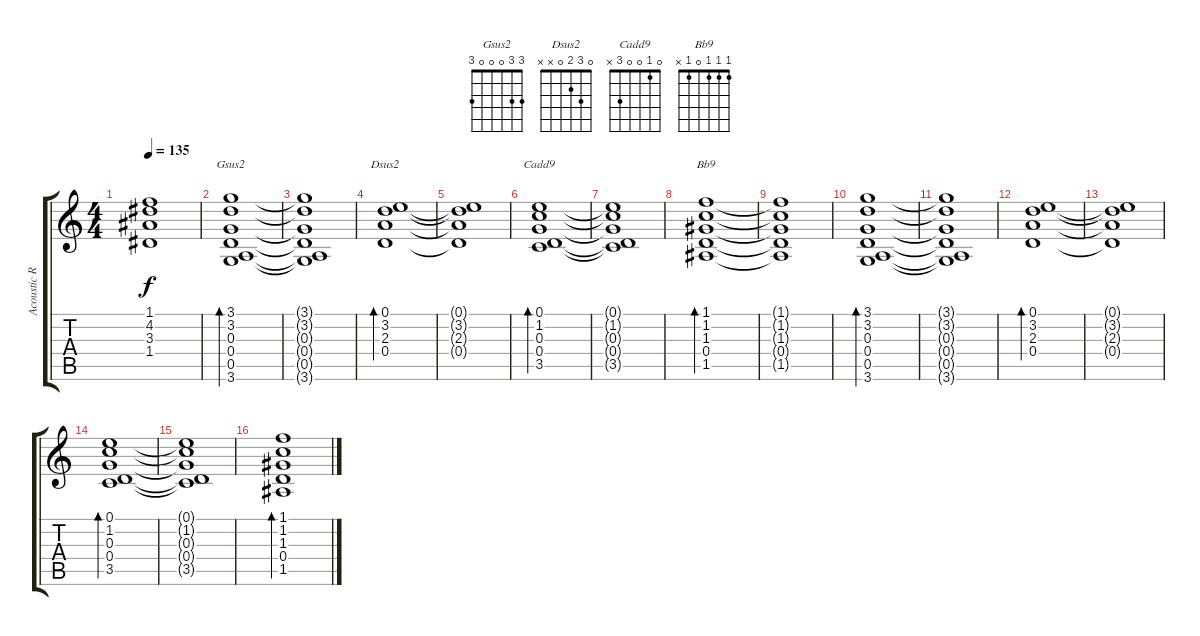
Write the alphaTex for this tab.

\track ("Acoustic Rhytm" "Acoustic R") {instrument acousticguitarsteel}
\staff {score tabs}
\tuning (E4 B3 G3 D3 A2 E2) {hide}
\chord ("Gsus2" 3 3 0 0 0 3)
\chord ("Dsus2" 0 3 2 0 x x)
\chord ("Cadd9" 0 1 0 0 3 x)
\chord ("Bb9" 1 1 1 0 1 x)
\ts (4 4)
\tempo 135
\clef g2
\ks c
(1.1{t} 4.2{t} 3.3{t} 1.4{t}).1{dy f} |
(3.1 3.2 0.3 0.4 0.5 3.6).1{bd 480 ch "Gsus2"} |
(3.1{t} 3.2{t} 0.3{t} 0.4{t} 0.5{t} 3.6{t}).1 |
(0.1 3.2 2.3 0.4).1{bd 480 ch "Dsus2"} |
(0.1{t} 3.2{t} 2.3{t} 0.4{t}).1 |
(0.1 1.2 0.3 0.4 3.5).1{bd 480 ch "Cadd9"} |
(0.1{t} 1.2{t} 0.3{t} 0.4{t} 3.5{t}).1 |
(1.1 1.2 1.3 0.4 1.5).1{bd 480 ch "Bb9"} |
(1.1{t} 1.2{t} 1.3{t} 0.4{t} 1.5{t}).1 |
(3.1 3.2 0.3 0.4 0.5 3.6).1{bd 480} |
(3.1{t} 3.2{t} 0.3{t} 0.4{t} 0.5{t} 3.6{t}).1 |
(0.1 3.2 2.3 0.4).1{bd 480} |
(0.1{t} 3.2{t} 2.3{t} 0.4{t}).1 |
(0.1 1.2 0.3 0.4 3.5).1{bd 480} |
(0.1{t} 1.2{t} 0.3{t} 0.4{t} 3.5{t}).1 |
(1.1 1.2 1.3 0.4 1.5).1{bd 480}
